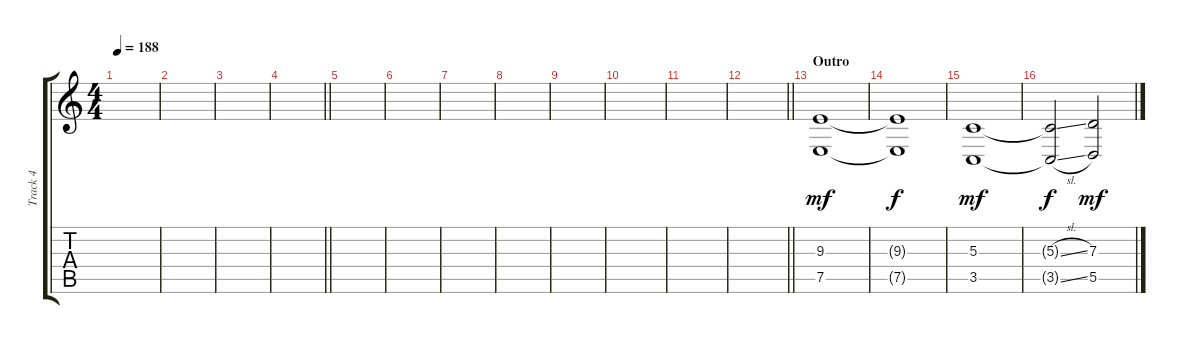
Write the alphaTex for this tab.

\track ("Track 4" "Track 4") {instrument clarinet}
\staff {score tabs}
\tuning (E4 B3 G3 D3 A2 E2) {hide}
\ts (4 4)
\tempo 188
\clef g2
\ks c
|
|
|
\barLineRight lightlight
|
|
|
|
|
|
|
|
\barLineRight lightlight
|
\section ("" "Outro")
(9.3 7.5).1{dy mf} |
(9.3{t} 7.5{t}).1{dy f} |
(5.3 3.5).1{dy mf} |
(5.3{sl t} 3.5{sl t}).2{dy f} (7.3 5.5).2{dy mf}
